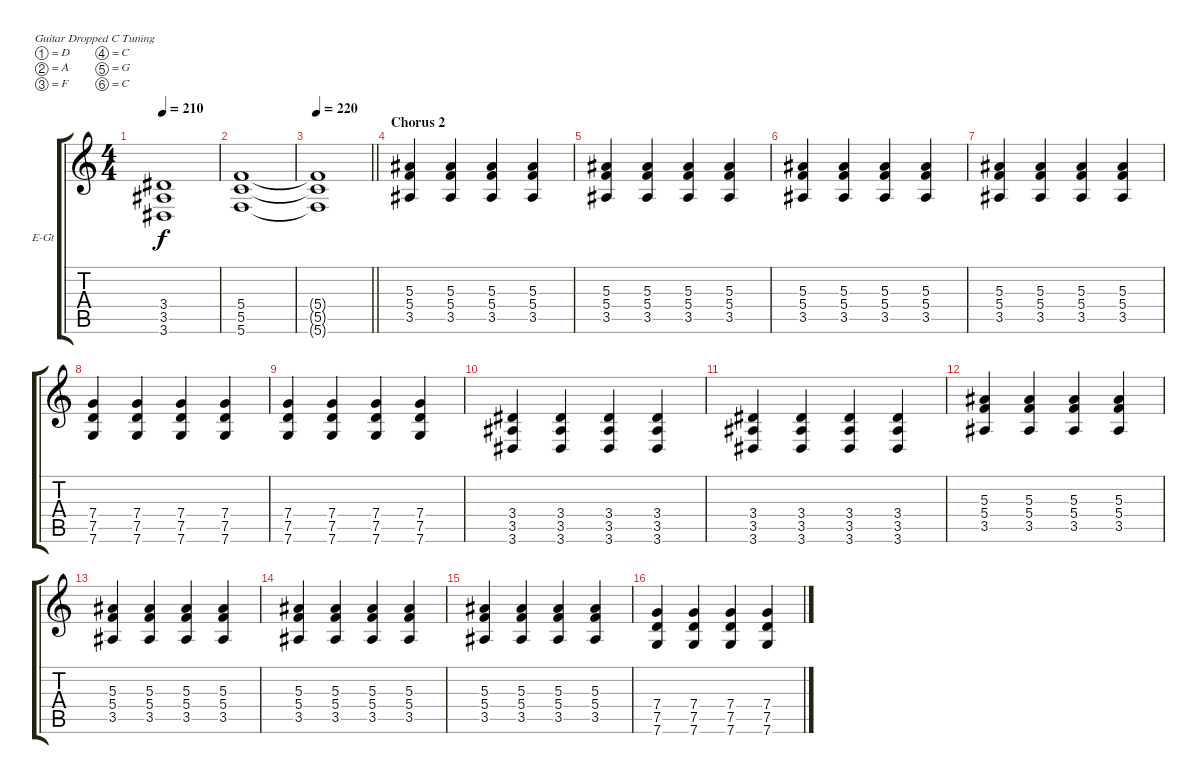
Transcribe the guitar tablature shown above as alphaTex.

\bracketExtendMode groupsimilarinstruments
\firstSystemTrackNameOrientation horizontal
\otherSystemsTrackNameOrientation horizontal
\track ("Rhythm" "E-Gt") {instrument distortionguitar}
\staff {score tabs}
\tuning (D4 A3 F3 C3 G2 C2)
\ts (4 4)
\tempo 210
\clef g2
\ks c
(3.4{t} 3.5{t} 3.6{t}).1{dy f} |
(5.4 5.5 5.6).1 |
\tempo 220
\barLineRight lightlight
(5.4{t} 5.5{t} 5.6{t}).1 |
\section ("" "Chorus 2")
(5.3 5.4 3.5).4 (5.3 5.4 3.5).4 (5.3 5.4 3.5).4 (5.3 5.4 3.5).4 |
(5.3 5.4 3.5).4 (5.3 5.4 3.5).4 (5.3 5.4 3.5).4 (5.3 5.4 3.5).4 |
(5.3 5.4 3.5).4 (5.3 5.4 3.5).4 (5.3 5.4 3.5).4 (5.3 5.4 3.5).4 |
(5.3 5.4 3.5).4 (5.3 5.4 3.5).4 (5.3 5.4 3.5).4 (5.3 5.4 3.5).4 |
(7.4 7.5 7.6).4 (7.4 7.5 7.6).4 (7.4 7.5 7.6).4 (7.4 7.5 7.6).4 |
(7.4 7.5 7.6).4 (7.4 7.5 7.6).4 (7.4 7.5 7.6).4 (7.4 7.5 7.6).4 |
(3.4 3.5 3.6).4 (3.4 3.5 3.6).4 (3.4 3.5 3.6).4 (3.4 3.5 3.6).4 |
(3.4 3.5 3.6).4 (3.4 3.5 3.6).4 (3.4 3.5 3.6).4 (3.4 3.5 3.6).4 |
(5.3 5.4 3.5).4 (5.3 5.4 3.5).4 (5.3 5.4 3.5).4 (5.3 5.4 3.5).4 |
(5.3 5.4 3.5).4 (5.3 5.4 3.5).4 (5.3 5.4 3.5).4 (5.3 5.4 3.5).4 |
(5.3 5.4 3.5).4 (5.3 5.4 3.5).4 (5.3 5.4 3.5).4 (5.3 5.4 3.5).4 |
(5.3 5.4 3.5).4 (5.3 5.4 3.5).4 (5.3 5.4 3.5).4 (5.3 5.4 3.5).4 |
(7.4 7.5 7.6).4 (7.4 7.5 7.6).4 (7.4 7.5 7.6).4 (7.4 7.5 7.6).4
